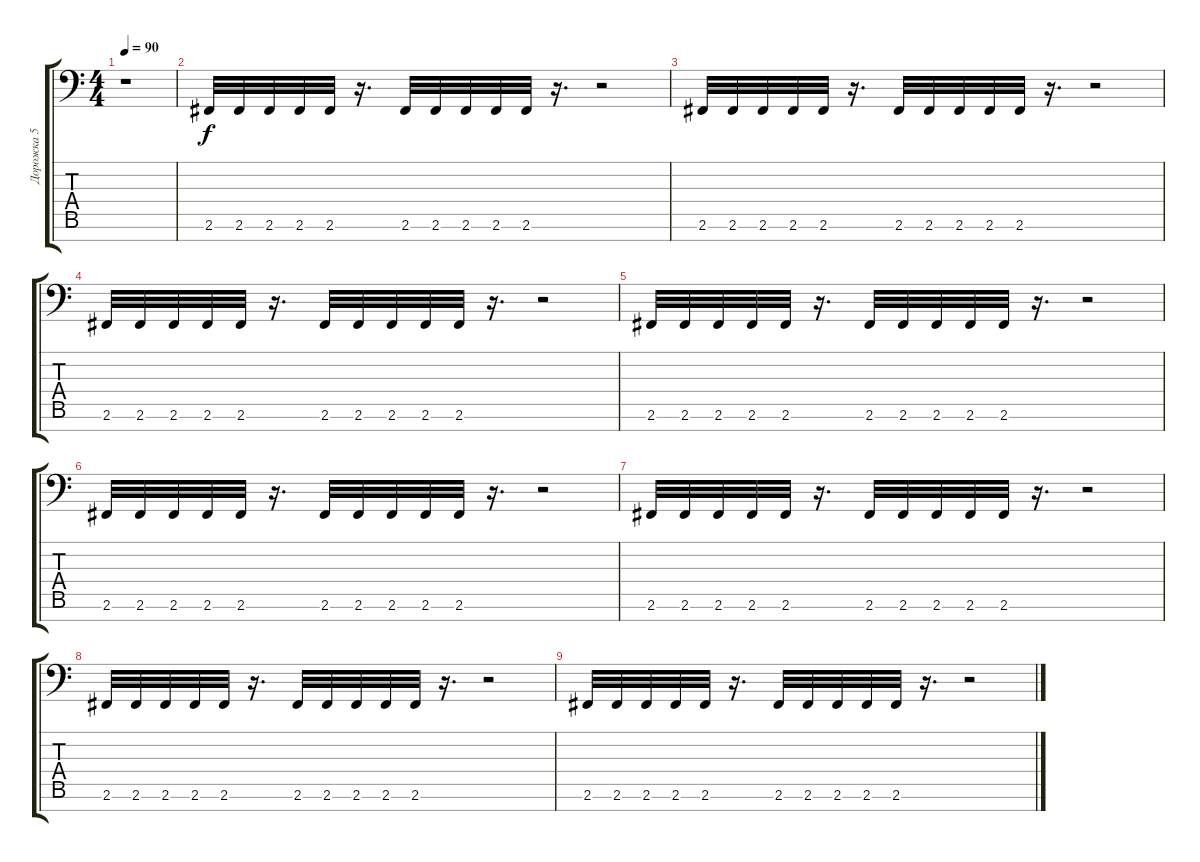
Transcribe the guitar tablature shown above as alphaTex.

\track ("Дорожка 5" "Дорожка 5") {instrument lead2sawtooth}
\staff {score tabs}
\tuning (D4 B3 G3 D3 A2 E2 A1) {hide}
\ts (4 4)
\tempo 90
\clef f4
\ks c
r.1{dy f} |
2.6.32 2.6.32 2.6.32 2.6.32 2.6.32 r.16{d} 2.6.32 2.6.32 2.6.32 2.6.32 2.6.32 r.16{d} r.2 |
2.6.32 2.6.32 2.6.32 2.6.32 2.6.32 r.16{d} 2.6.32 2.6.32 2.6.32 2.6.32 2.6.32 r.16{d} r.2 |
2.6.32 2.6.32 2.6.32 2.6.32 2.6.32 r.16{d} 2.6.32 2.6.32 2.6.32 2.6.32 2.6.32 r.16{d} r.2 |
2.6.32 2.6.32 2.6.32 2.6.32 2.6.32 r.16{d} 2.6.32 2.6.32 2.6.32 2.6.32 2.6.32 r.16{d} r.2 |
2.6.32 2.6.32 2.6.32 2.6.32 2.6.32 r.16{d} 2.6.32 2.6.32 2.6.32 2.6.32 2.6.32 r.16{d} r.2 |
2.6.32 2.6.32 2.6.32 2.6.32 2.6.32 r.16{d} 2.6.32 2.6.32 2.6.32 2.6.32 2.6.32 r.16{d} r.2 |
2.6.32 2.6.32 2.6.32 2.6.32 2.6.32 r.16{d} 2.6.32 2.6.32 2.6.32 2.6.32 2.6.32 r.16{d} r.2 |
2.6.32 2.6.32 2.6.32 2.6.32 2.6.32 r.16{d} 2.6.32 2.6.32 2.6.32 2.6.32 2.6.32 r.16{d} r.2
